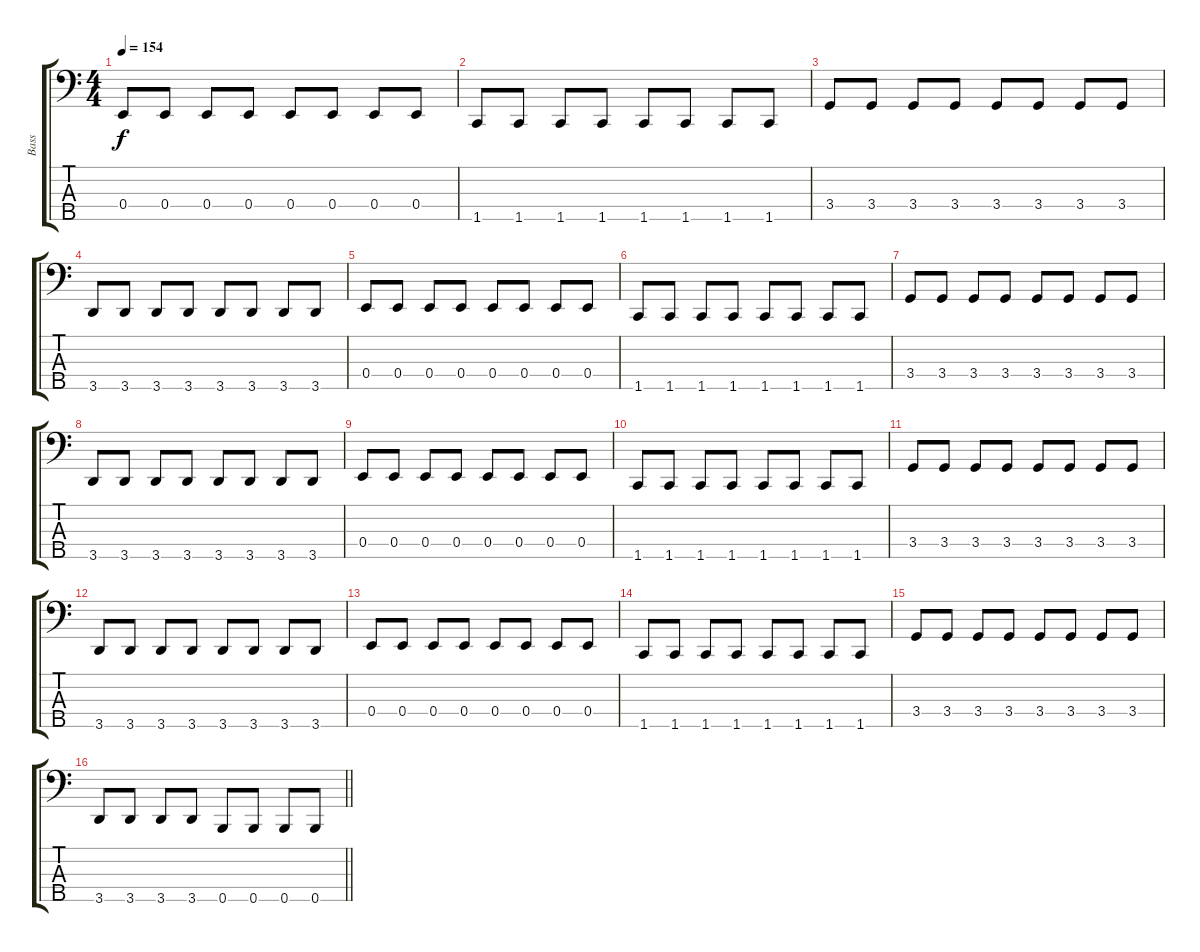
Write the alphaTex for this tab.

\track ("Bass" "Bass") {instrument electricbassfinger}
\staff {score tabs}
\tuning (G2 D2 A1 E1 B0) {hide}
\ts (4 4)
\tempo 154
\clef f4
\ks c
0.4.8{dy f} 0.4.8 0.4.8 0.4.8 0.4.8 0.4.8 0.4.8 0.4.8 |
1.5.8 1.5.8 1.5.8 1.5.8 1.5.8 1.5.8 1.5.8 1.5.8 |
3.4.8 3.4.8 3.4.8 3.4.8 3.4.8 3.4.8 3.4.8 3.4.8 |
3.5.8 3.5.8 3.5.8 3.5.8 3.5.8 3.5.8 3.5.8 3.5.8 |
0.4.8 0.4.8 0.4.8 0.4.8 0.4.8 0.4.8 0.4.8 0.4.8 |
1.5.8 1.5.8 1.5.8 1.5.8 1.5.8 1.5.8 1.5.8 1.5.8 |
3.4.8 3.4.8 3.4.8 3.4.8 3.4.8 3.4.8 3.4.8 3.4.8 |
3.5.8 3.5.8 3.5.8 3.5.8 3.5.8 3.5.8 3.5.8 3.5.8 |
0.4.8 0.4.8 0.4.8 0.4.8 0.4.8 0.4.8 0.4.8 0.4.8 |
1.5.8 1.5.8 1.5.8 1.5.8 1.5.8 1.5.8 1.5.8 1.5.8 |
3.4.8 3.4.8 3.4.8 3.4.8 3.4.8 3.4.8 3.4.8 3.4.8 |
3.5.8 3.5.8 3.5.8 3.5.8 3.5.8 3.5.8 3.5.8 3.5.8 |
0.4.8 0.4.8 0.4.8 0.4.8 0.4.8 0.4.8 0.4.8 0.4.8 |
1.5.8 1.5.8 1.5.8 1.5.8 1.5.8 1.5.8 1.5.8 1.5.8 |
3.4.8 3.4.8 3.4.8 3.4.8 3.4.8 3.4.8 3.4.8 3.4.8 |
\barLineRight lightlight
3.5.8 3.5.8 3.5.8 3.5.8 0.5.8 0.5.8 0.5.8 0.5.8
